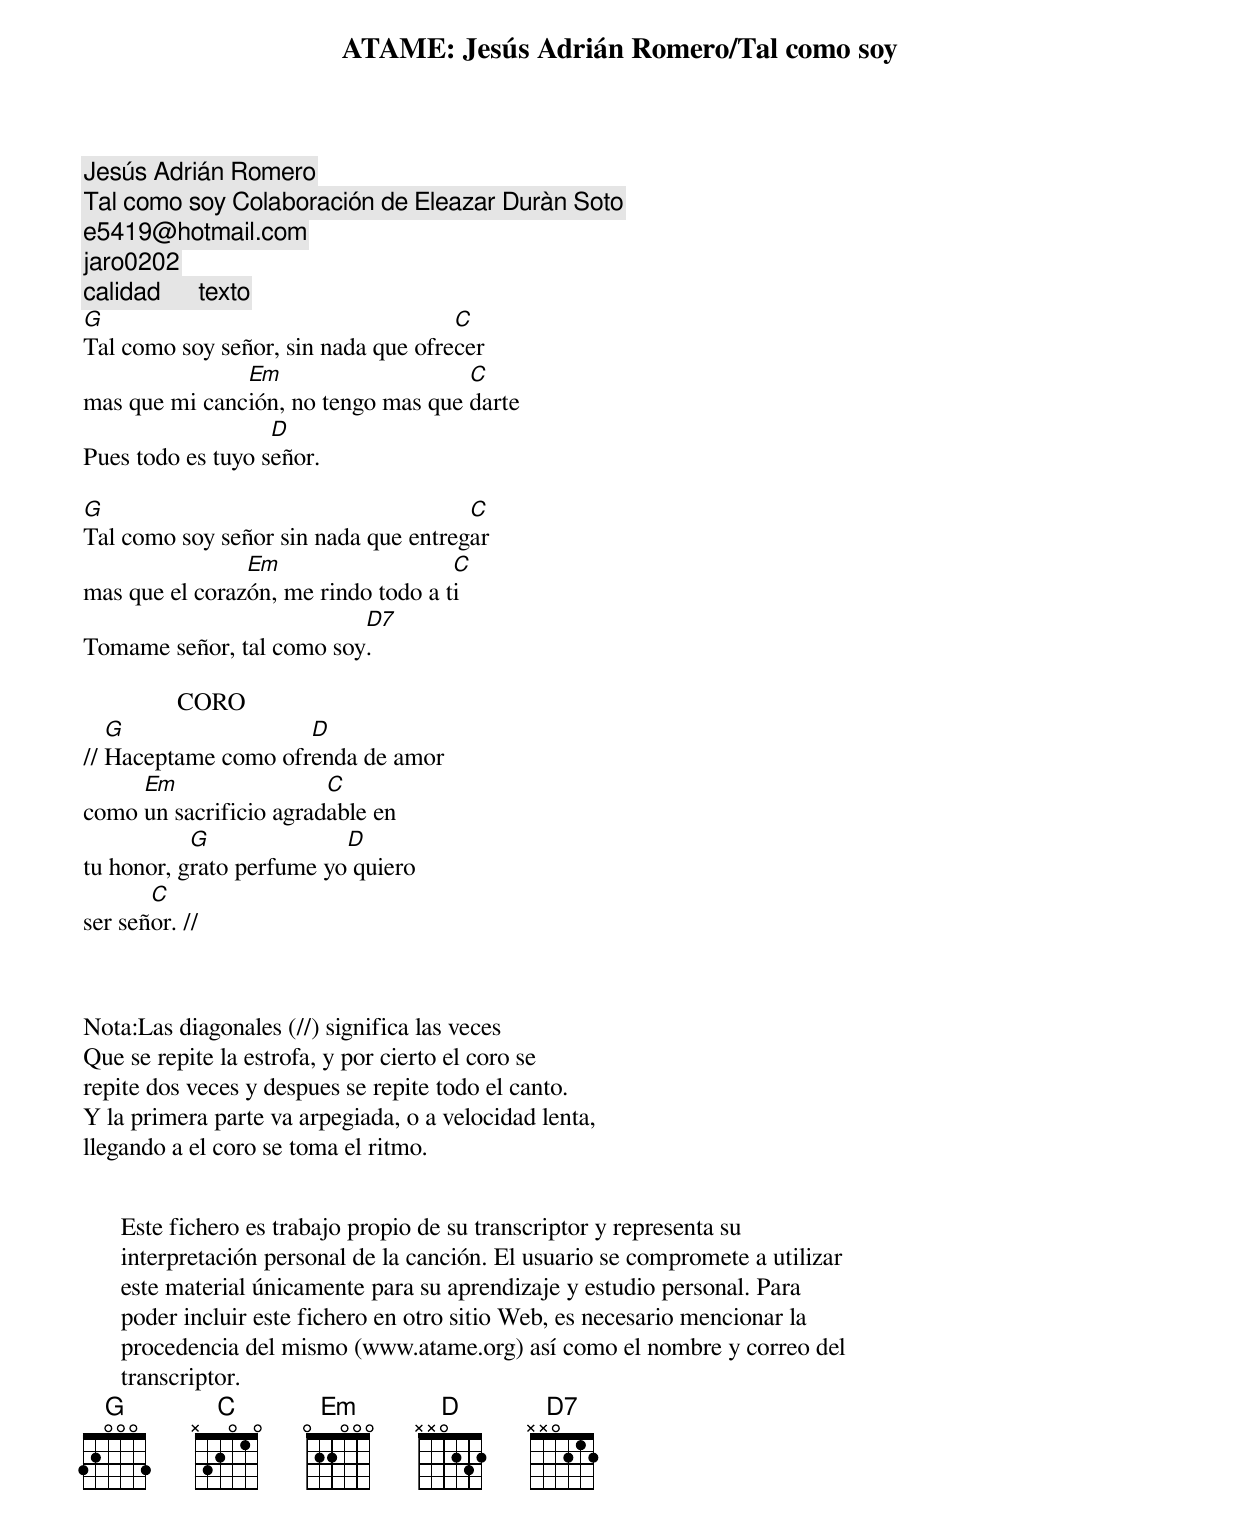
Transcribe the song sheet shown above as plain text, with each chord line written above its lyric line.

ATAME: Jesús Adrián Romero/Tal como soy

      Jesús Adrián Romero
      Tal como soy Colaboración de Eleazar Duràn Soto
      e5419@hotmail.com
       jaro0202
      calidad      texto
G                                    C
Tal como soy señor, sin nada que ofrecer
               Em                    C
mas que mi canción, no tengo mas que darte
                   D
Pues todo es tuyo señor.

G                                     C
Tal como soy señor sin nada que entregar
                Em                   C
mas que el corazón, me rindo todo a ti
                          D7
Tomame señor, tal como soy.

               CORO
   G                 D
// Haceptame como ofrenda de amor
     Em                 C
como un sacrificio agradable en
           G              D
tu honor, grato perfume yo quiero
       C
ser señor. //



Nota:Las diagonales (//) significa las veces
Que se repite la estrofa, y por cierto el coro se
repite dos veces y despues se repite todo el canto.
Y la primera parte va arpegiada, o a velocidad lenta,
llegando a el coro se toma el ritmo.


      Este fichero es trabajo propio de su transcriptor y representa su
      interpretación personal de la canción. El usuario se compromete a utilizar
      este material únicamente para su aprendizaje y estudio personal. Para
      poder incluir este fichero en otro sitio Web, es necesario mencionar la
      procedencia del mismo (www.atame.org) así como el nombre y correo del
      transcriptor.
